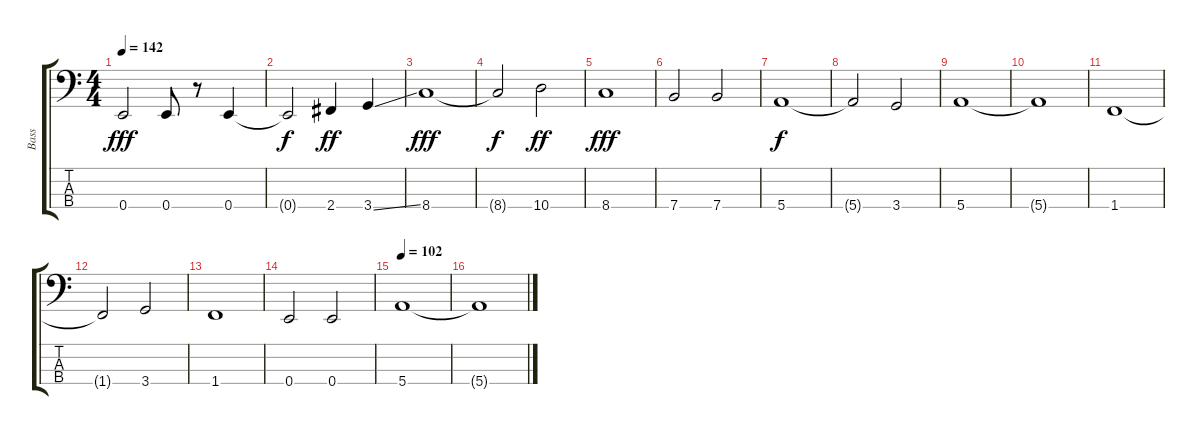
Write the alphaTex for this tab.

\track ("Bass" "Bass") {instrument electricbassfinger}
\staff {score tabs}
\tuning (G2 D2 A1 E1) {hide}
\ts (4 4)
\tempo 142
\clef f4
\ks c
0.4.2{dy fff} 0.4.8 r.8 0.4.4 |
0.4{t}.2{dy f} 2.4.4{dy ff} 3.4{ss}.4 |
8.4.1{dy fff} |
8.4{t}.2{dy f} 10.4.2{dy ff} |
8.4.1{dy fff} |
7.4.2 7.4.2 |
5.4.1{dy f} |
5.4{t}.2 3.4.2 |
5.4.1 |
5.4{t}.1 |
1.4.1 |
1.4{t}.2 3.4.2 |
1.4.1 |
0.4.2 0.4.2 |
\tempo 102
5.4.1 |
5.4{t}.1
